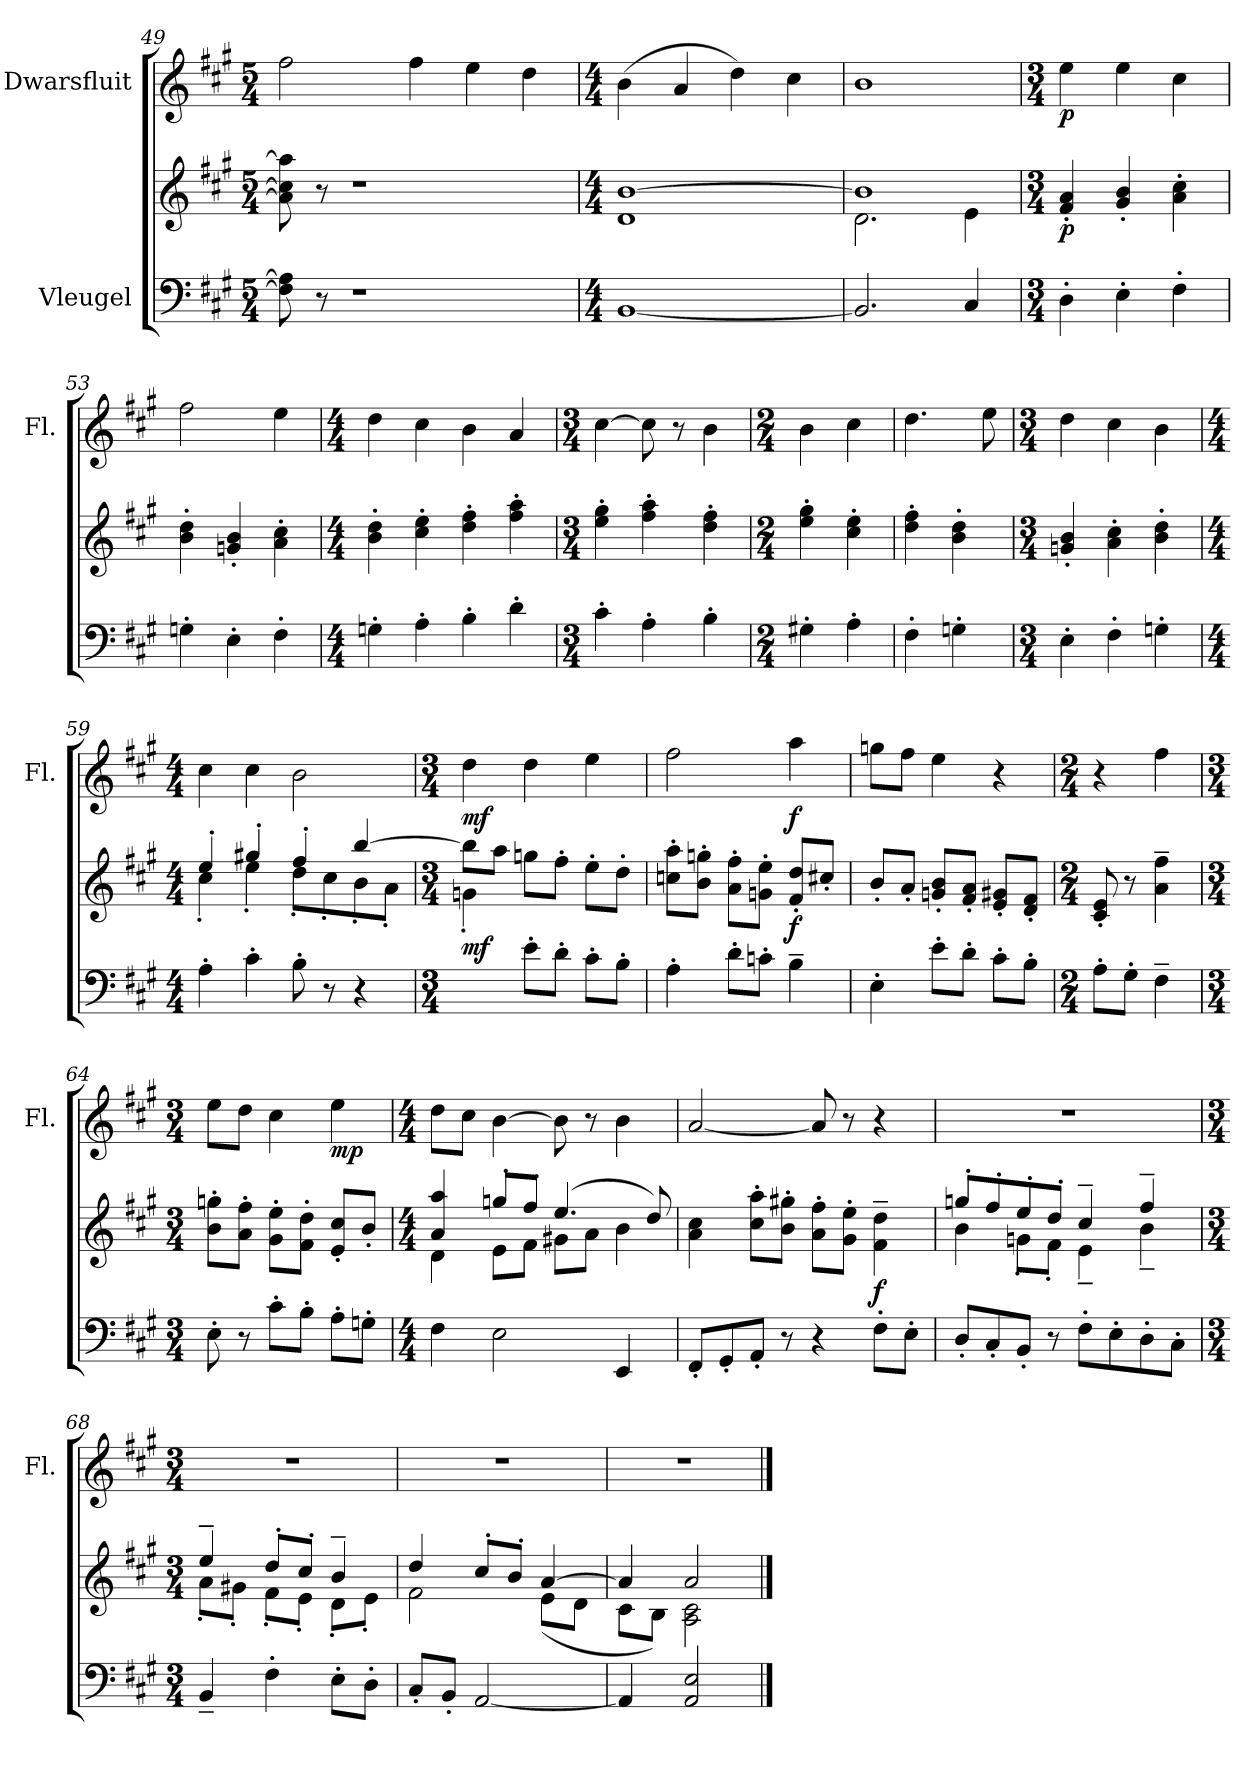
**kern	**kern	**dynam	**kern	**dynam
*part2	*part2	*part2	*part1	*part1
*staff3	*staff2	*staff2/3	*staff1	*staff1
*I"Vleugel	*	*	*I"Dwarsfluit	*
*	*	*	*I'Fl.	*
*clefF4	*clefG2	*	*clefG2	*
*k[f#c#g#]	*k[f#c#g#]	*	*k[f#c#g#]	*
*M5/4	*M5/4	*	*M5/4	*
=49	=49	=49	=49	=49
8F#\] 8A\]	8a\] 8cc#\] 8aa\]	.	2ff#\	.
8r	8r	.	.	.
1r	1r	.	.	.
.	.	.	4ff#\	.
.	.	.	4ee\	.
.	.	.	4dd\	.
=50	=50	=50	=50	=50
*M4/4	*M4/4	*	*M4/4	*
*	*^	*	*	*
[1BB	[1b	1d	.	(4b\	.
.	.	.	.	4a/	.
.	.	.	.	4dd\)	.
.	.	.	.	4cc#\	.
=51	=51	=51	=51	=51	=51
2.BB/]	1b]	2.d\	.	1b	.
4C#/	.	4e\	.	.	.
*	*v	*v	*	*	*
=52	=52	=52	=52	=52
*M3/4	*M3/4	*	*M3/4	*
*	*	*	*MM120	*
*	*^	*	*	*
!	!	!	!LO:DY:b	!	!LO:DY:b
*	*v	*v	*	*	*
4D'\	4f#/' 4a/'	p	4ee\	p
4E'\	4g#/' 4b/'	.	4ee\	.
4F#'\	4a\' 4cc#\'	.	4cc#\	.
=53	=53	=53	=53	=53
4Gn'\	4b\' 4dd\'	.	2ff#\	.
4E'\	4gn/' 4b/'	.	.	.
4F#'\	4a\' 4cc#\'	.	4ee\	.
=54	=54	=54	=54	=54
*M4/4	*M4/4	*	*M4/4	*
4Gn'\	4b\' 4dd\'	.	4dd\	.
4A'\	4cc#\' 4ee\'	.	4cc#\	.
4B'\	4dd\' 4ff#\'	.	4b\	.
4d'\	4ff#\' 4aa\'	.	4a/	.
!!LO:LB:g=z
=55	=55	=55	=55	=55
*M3/4	*M3/4	*	*M3/4	*
4c#'\	4ee\' 4gg#\'	.	[4cc#\	.
4A'\	4ff#\' 4aa\'	.	8cc#\]	.
.	.	.	8r	.
4B'\	4dd\' 4ff#\'	.	4b\	.
=56	=56	=56	=56	=56
*M2/4	*M2/4	*	*M2/4	*
4G#X'\	4ee\' 4gg#\'	.	4b\	.
4A'\	4cc#\' 4ee\'	.	4cc#\	.
=57	=57	=57	=57	=57
4F#'\	4dd\' 4ff#\'	.	4.dd\	.
4Gn'\	4b\' 4dd\'	.	.	.
.	.	.	8ee\	.
=58	=58	=58	=58	=58
*M3/4	*M3/4	*	*M3/4	*
4E'\	4gn/' 4b/'	.	4dd\	.
4F#'\	4a\' 4cc#\'	.	4cc#\	.
4Gn'\	4b\' 4dd\'	.	4b\	.
=59	=59	=59	=59	=59
*M4/4	*M4/4	*	*M4/4	*
*	*^	*	*	*
4A'\	4ee'/	4cc#'\	.	4cc#\	.
4c#'\	4gg#X'/	4ee'\	.	4cc#\	.
8B'\	4ff#'/	8dd'\L	.	2b\	.
8r	.	8cc#'\	.	.	.
4r	[4bb/	8b'\	.	.	.
.	.	8a'\J	.	.	.
=60	=60	=60	=60	=60	=60
*M3/4	*M3/4	*	*	*M3/4	*
!	!	!	!LO:DY:b	!	!LO:DY:b
4ryy	8bb\L]	4gn'\	mf	4dd\	mf
.	8aa\J	.	.	.	.
8e'\L	8ggn\L	2ryy	.	4dd\	.
8d'\J	8ff#'\J	.	.	.	.
8c#'\L	8ee'\L	.	.	4ee\	.
8B'\J	8dd'\J	.	.	.	.
*	*v	*v	*	*	*
!!LO:LB:g=z
=61	=61	=61	=61	=61
4A'\	8ccn\' 8aa\'L	.	2ff#\	.
.	8b\' 8ggn\'J	.	.	.
8d'\L	8a\' 8ff#\'L	.	.	.
8cn'\J	8gn\' 8ee\'J	.	.	.
!	!	!LO:DY:b	!	!LO:DY:b
4B~\	8f#/' 8dd/'L	f	4aa\	f
.	8cc#X'/J	.	.	.
=62	=62	=62	=62	=62
4E'\	8b'/L	.	8ggn\L	.
.	8a'/J	.	8ff#\J	.
8e'\L	8gn/' 8b/'L	.	4ee\	.
8d'\J	8f#/' 8a/'J	.	.	.
8c#'\L	8e/' 8g#X/'L	.	4r	.
8B'\J	8d/' 8f#/'J	.	.	.
=63	=63	=63	=63	=63
*M2/4	*M2/4	*	*M2/4	*
8A'\L	8c#/' 8e/'	.	4r	.
8G#'\J	8r	.	.	.
4F#~\	4a\~ 4ff#\~	.	4ff#\	.
=64	=64	=64	=64	=64
*M3/4	*M3/4	*	*M3/4	*
8E'\	8b\' 8ggn\'L	.	8ee\L	.
8r	8a\' 8ff#\'J	.	8dd\J	.
8c#'\L	8g#\' 8ee\'L	.	4cc#\	.
8B'\J	8f#\' 8dd\'J	.	.	.
!	!	!	!	!LO:DY:b
8A'\L	8e/' 8cc#/'L	.	4ee\	mp
8Gn'\J	8b'/J	.	.	.
=65	=65	=65	=65	=65
*M4/4	*M4/4	*	*M4/4	*
*	*^	*	*	*
4F#\	4a/ 4aa/	4d\	.	8dd\L	.
.	.	.	.	8cc#\J	.
2E\	8ggn'/L	8e\L	.	[4b\	.
.	8ff#'/J	8f#\J	.	.	.
.	(4.ee/	8g#X\L	.	8b\]	.
.	.	8a\J	.	8r	.
4EE/	.	4b\	.	4b\	.
.	8dd/)	.	.	.	.
*	*v	*v	*	*	*
!!LO:LB:g=z
=66	=66	=66	=66	=66
8FF#'/L	4a\ 4cc#\	.	[2a/	.
8GG#'/	.	.	.	.
8AA'/J	8cc#\' 8aa\'L	.	.	.
8r	8b\' 8gg#X\'J	.	.	.
4r	8a\' 8ff#\'L	.	8a/]	.
.	8g#\' 8ee\'J	.	8r	.
!	!	!LO:DY:b	!	!
8F#'\L	4f#\~ 4dd\~	f	4r	.
8E'\J	.	.	.	.
=67	=67	=67	=67	=67
*	*^	*	*	*
8D'/L	8ggn'/L	4b\	.	1r	.
8C#'/	8ff#'/	.	.	.	.
8BB'/J	8ee'/	8gn'\L	.	.	.
8r	8dd'/J	8f#'\J	.	.	.
8F#'\L	4cc#~/	4e~\	.	.	.
8E'\	.	.	.	.	.
8D'\	4ff#~/	4b~\	.	.	.
8C#'\J	.	.	.	.	.
=68	=68	=68	=68	=68	=68
*M3/4	*M3/4	*	*	*M3/4	*
4BB~/	4ee~/	8a'\L	.	2.r	.
.	.	8g#X'\J	.	.	.
4F#'\	8dd'/L	8f#'\L	.	.	.
.	8cc#'/J	8e'\J	.	.	.
8E'\L	4b~/	8d'\L	.	.	.
8D'\J	.	8e'\J	.	.	.
=69	=69	=69	=69	=69	=69
8C#'/L	4dd/	2f#\	.	2.r	.
8BB'/J	.	.	.	.	.
[2AA/	8cc#'/L	.	.	.	.
.	8b'/J	.	.	.	.
.	[4a/	(8e\L	.	.	.
.	.	8d\J	.	.	.
=70	=70	=70	=70	=70	=70
4AA/]	4a/]	8c#\L	.	2.r	.
.	.	8B\J)	.	.	.
2AA/ 2E/	2a/	2A\ 2c#\	.	.	.
*	*v	*v	*	*	*
==	==	==	==	==
*-	*-	*-	*-	*-
